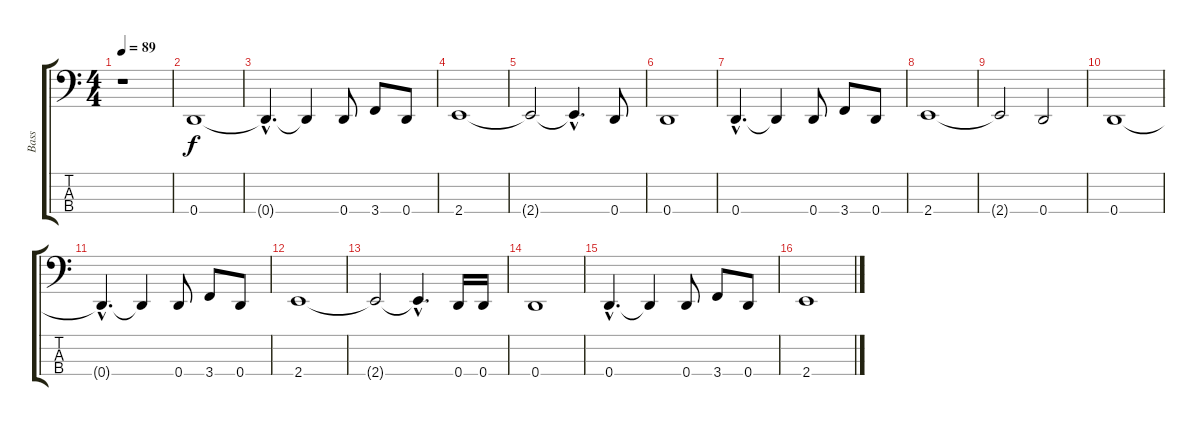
\track ("Bass" "Bass") {instrument electricbassfinger}
\staff {score tabs}
\tuning (F2 C2 G1 D1) {hide}
\ts (4 4)
\tempo 89
\clef f4
\ks c
r.1{dy f instrument electricbassfinger} |
0.4.1 |
0.4{hac t}.4{d} 0.4{t}.4 0.4.8 3.4.8 0.4.8 |
2.4.1 |
2.4{t}.2 2.4{hac t}.4{d} 0.4.8 |
0.4.1 |
0.4{hac}.4{d} 0.4{t}.4 0.4.8 3.4.8 0.4.8 |
2.4.1 |
2.4{t}.2 0.4.2 |
0.4.1 |
0.4{hac t}.4{d} 0.4{t}.4 0.4.8 3.4.8 0.4.8 |
2.4.1 |
2.4{t}.2 2.4{hac t}.4{d} 0.4.16 0.4.16 |
0.4.1 |
0.4{hac}.4{d} 0.4{t}.4 0.4.8 3.4.8 0.4.8 |
2.4.1
